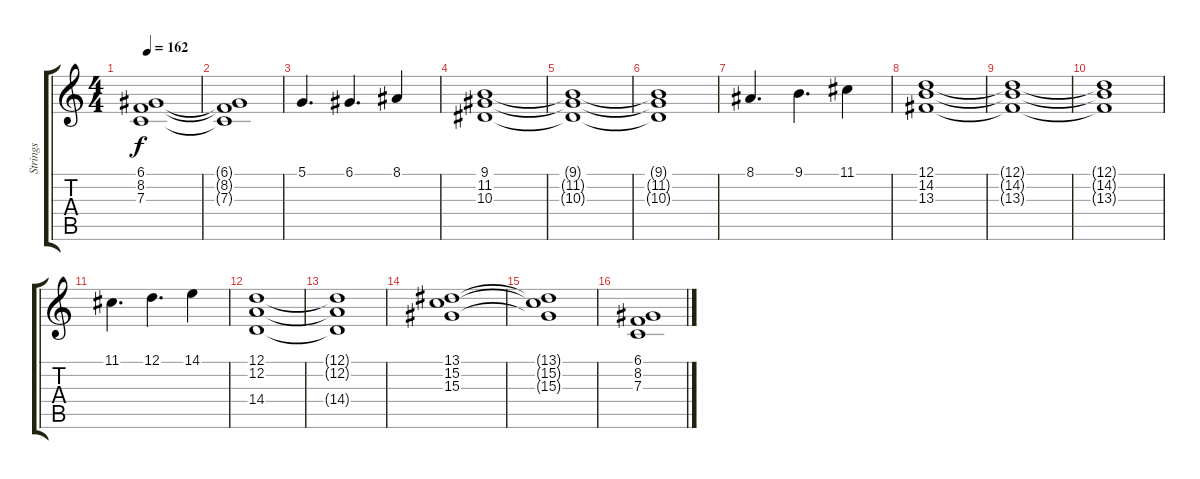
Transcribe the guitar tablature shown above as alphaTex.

\track ("Strings" "Strings") {instrument stringensemble1}
\staff {score tabs}
\tuning (D4 A3 F3 C3 G2 D2) {hide}
\ts (4 4)
\tempo 162
\clef g2
\ks c
(6.1{t} 8.2{t} 7.3{t}).1{dy f} |
(6.1{t} 8.2{t} 7.3{t}).1 |
5.1.4{d} 6.1.4{d} 8.1.4 |
(9.1 11.2 10.3).1 |
(9.1{t} 11.2{t} 10.3{t}).1 |
(9.1{t} 11.2{t} 10.3{t}).1 |
8.1.4{d} 9.1.4{d} 11.1.4 |
(12.1 14.2 13.3).1 |
(12.1{t} 14.2{t} 13.3{t}).1 |
(12.1{t} 14.2{t} 13.3{t}).1 |
11.1.4{d} 12.1.4{d} 14.1.4 |
(12.1 12.2 14.4).1 |
(12.1{t} 12.2{t} 14.4{t}).1 |
(13.1 15.2 15.3).1 |
(13.1{t} 15.2{t} 15.3{t}).1 |
(6.1 8.2 7.3).1
